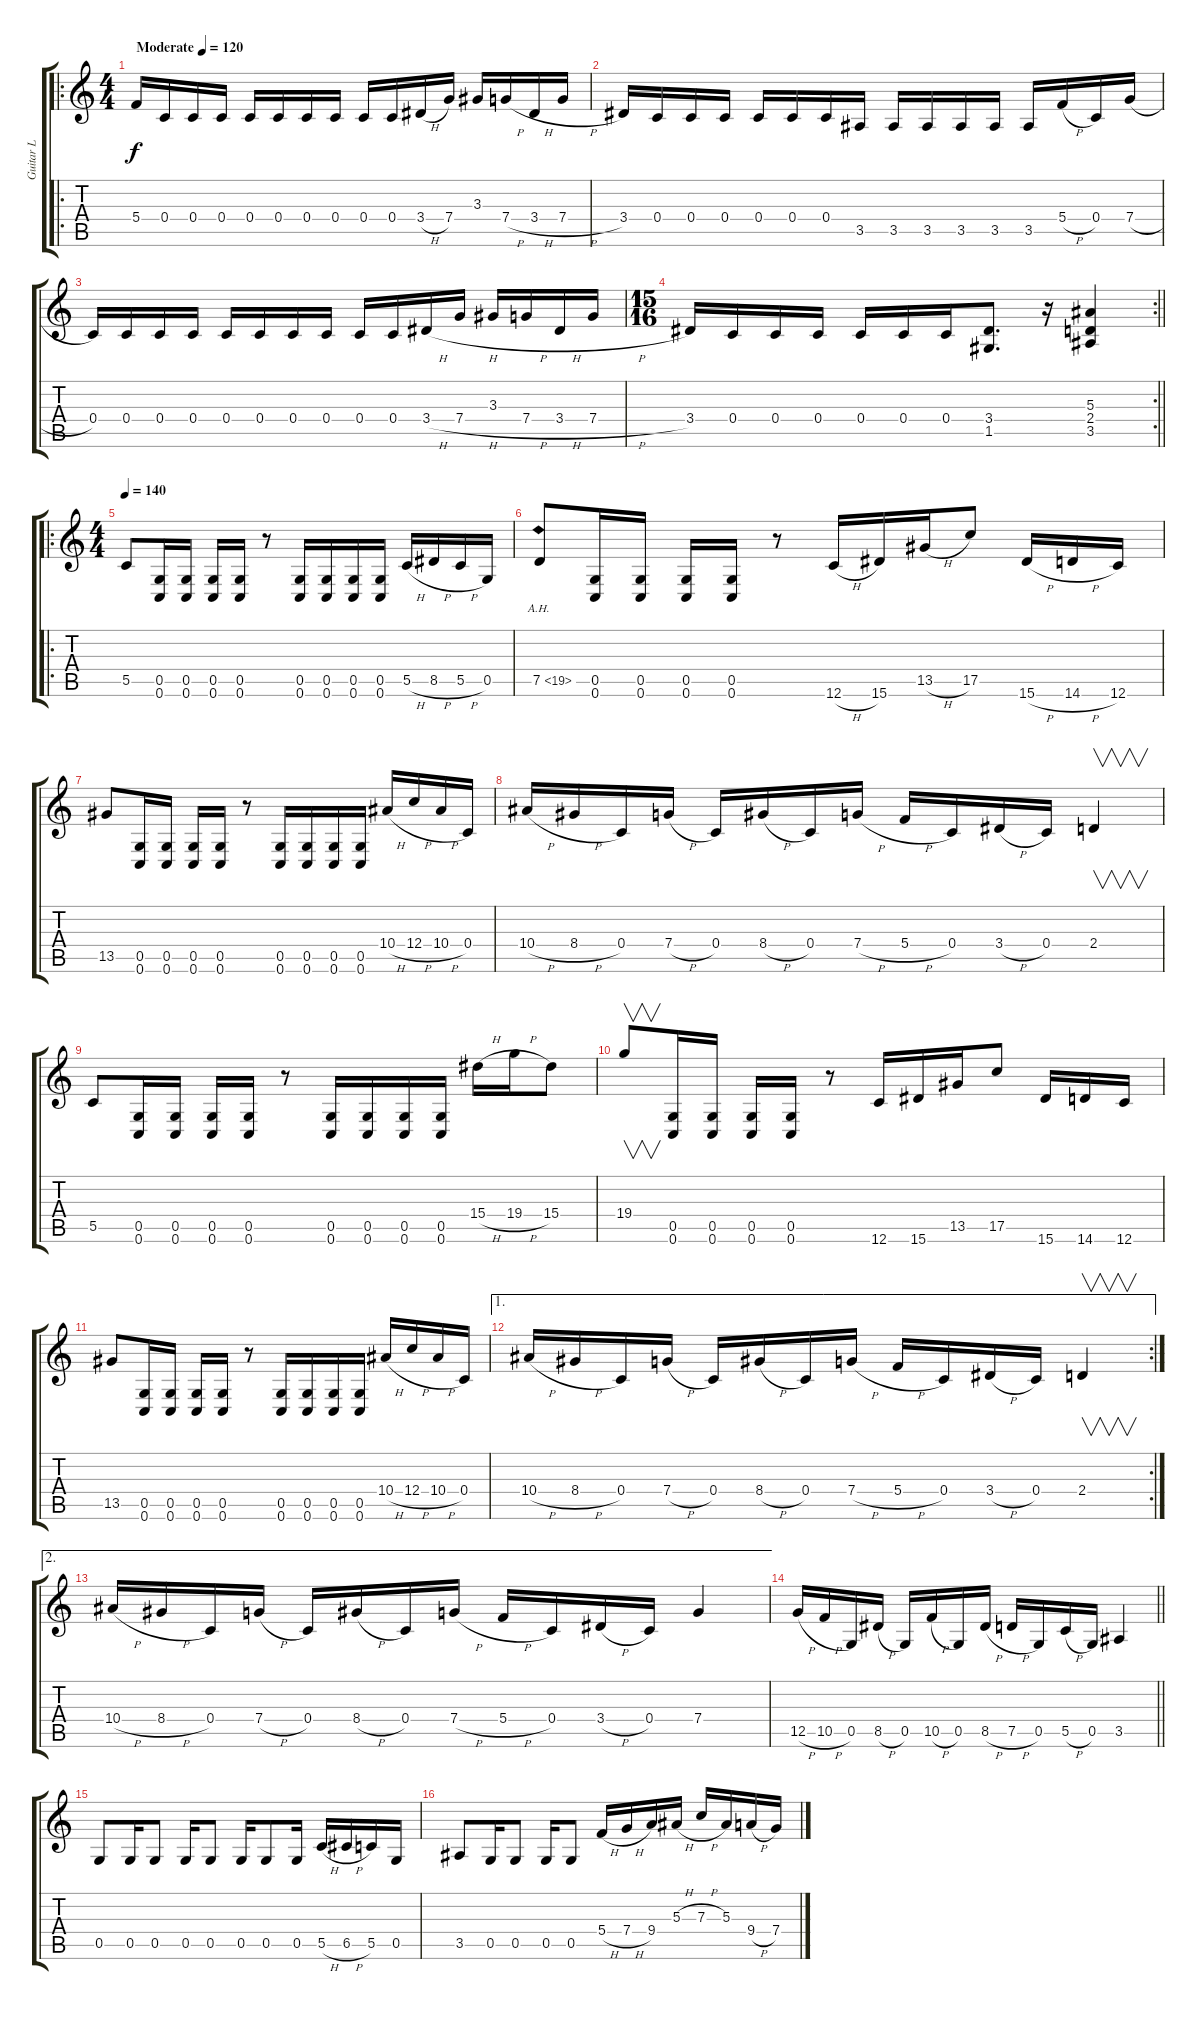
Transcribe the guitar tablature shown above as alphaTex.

\track ("Guitar L" "Guitar L") {instrument distortionguitar}
\staff {score tabs}
\tuning (D4 A3 F3 C3 G2 C2) {hide}
\ro
\ts (4 4)
\section ("" "")
\tempo (120 "Moderate")
\tempo 146
\tempo (120 "Moderate")
\clef g2
\ks c
5.4.16{dy f instrument distortionguitar} 0.4.16 0.4.16 0.4.16 0.4.16 0.4.16 0.4.16 0.4.16 0.4.16 0.4.16 3.4{h}.16 7.4.16 3.3.16 7.4{h}.16 3.4{h}.16 7.4{h}.16 |
3.4.16 0.4.16 0.4.16 0.4.16 0.4.16 0.4.16 0.4.16 3.5.16 3.5.16 3.5.16 3.5.16 3.5.16 3.5.16 5.4{h}.16 0.4.16 7.4{h}.16 |
0.4.16 0.4.16 0.4.16 0.4.16 0.4.16 0.4.16 0.4.16 0.4.16 0.4.16 0.4.16 3.4{h}.16 7.4{h}.16 3.3.16 7.4{h}.16 3.4{h}.16 7.4{h}.16 |
\rc 2
\ts (15 16)
\barLineRight lightlight
3.4.16 0.4.16 0.4.16 0.4.16 0.4.16 0.4.16 0.4.16 (3.4 1.5).8{d} r.16 (5.3 2.4 3.5).4 |
\ro
\ts (4 4)
\section ("" "")
\tempo 140
5.5.8 (0.5 0.6).16 (0.5 0.6).16 (0.5 0.6).16 (0.5 0.6).16 r.8 (0.5 0.6).16 (0.5 0.6).16 (0.5 0.6).16 (0.5 0.6).16 5.5{h}.16 8.5{h}.16 5.5{h}.16 0.5.16 |
7.5{ah 12}.8 (0.5 0.6).16 (0.5 0.6).16 (0.5 0.6).16 (0.5 0.6).16 r.8 12.6{h}.16 15.6.16 13.5{h}.16 17.5.8 15.6{h}.16 14.6{h}.16 12.6.16 |
13.5.8 (0.5 0.6).16 (0.5 0.6).16 (0.5 0.6).16 (0.5 0.6).16 r.8 (0.5 0.6).16 (0.5 0.6).16 (0.5 0.6).16 (0.5 0.6).16 10.4{h}.16 12.4{h}.16 10.4{h}.16 0.4.16 |
10.4{h}.16 8.4{h}.16 0.4.16 7.4{h}.16 0.4.16 8.4{h}.16 0.4.16 7.4{h}.16 5.4{h}.16 0.4.16 3.4{h}.16 0.4.16 2.4.4{v} |
5.5.8 (0.5 0.6).16 (0.5 0.6).16 (0.5 0.6).16 (0.5 0.6).16 r.8 (0.5 0.6).16 (0.5 0.6).16 (0.5 0.6).16 (0.5 0.6).16 15.4{h}.16 19.4{h}.16 15.4.8 |
19.4.8{v} (0.5 0.6).16 (0.5 0.6).16 (0.5 0.6).16 (0.5 0.6).16 r.8 12.6.16 15.6.16 13.5.16 17.5.8 15.6.16 14.6.16 12.6.16 |
13.5.8 (0.5 0.6).16 (0.5 0.6).16 (0.5 0.6).16 (0.5 0.6).16 r.8 (0.5 0.6).16 (0.5 0.6).16 (0.5 0.6).16 (0.5 0.6).16 10.4{h}.16 12.4{h}.16 10.4{h}.16 0.4.16 |
\ae 1
\rc 2
10.4{h}.16 8.4{h}.16 0.4.16 7.4{h}.16 0.4.16 8.4{h}.16 0.4.16 7.4{h}.16 5.4{h}.16 0.4.16 3.4{h}.16 0.4.16 2.4.4{v} |
\ae 2
10.4{h}.16 8.4{h}.16 0.4.16 7.4{h}.16 0.4.16 8.4{h}.16 0.4.16 7.4{h}.16 5.4{h}.16 0.4.16 3.4{h}.16 0.4.16 7.4.4 |
\barLineRight lightlight
12.5{h}.16 10.5{h}.16 0.5.16 8.5{h}.16 0.5.16 10.5{h}.16 0.5.16 8.5{h}.16 7.5{h}.16 0.5.16 5.5{h}.16 0.5.16 3.5.4 |
\section ("" "")
0.5.8{volume 9 balance 8 instrument overdrivenguitar} 0.5.16 0.5.8 0.5.16 0.5.8 0.5.16 0.5.8 0.5.16 5.5{h}.16 6.5{h}.16 5.5.16 0.5.16 |
3.5.8 0.5.16 0.5.8 0.5.16 0.5.8 5.4{h}.16 7.4{h}.16 9.4.16 5.3{h}.16 7.3{h}.16 5.3.16 9.4{h}.16 7.4.16
